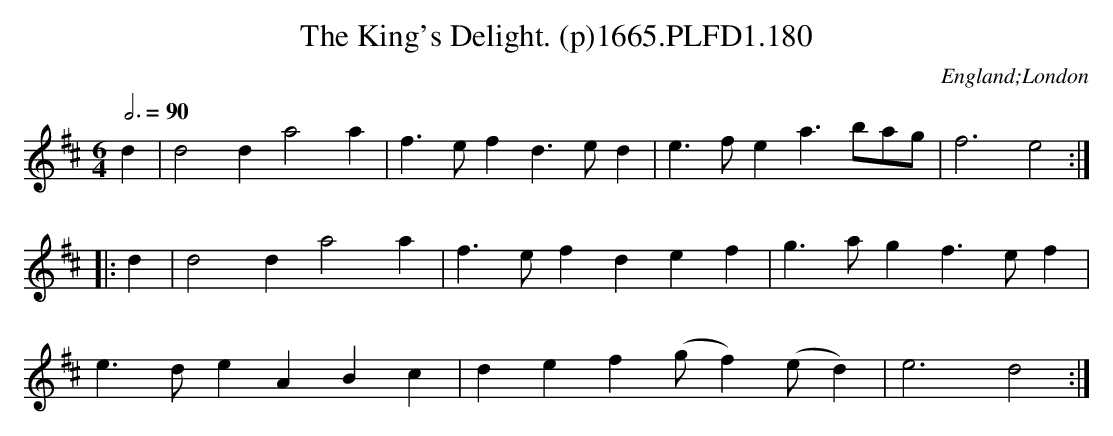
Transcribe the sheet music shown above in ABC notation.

X:1
T:King's Delight. (p)1665.PLFD1.180, The
M:6/4
L:1/4
Q:3/4=90
O:England;London
K:D
d|d2da2a|f>efd>ed|e>fea>ba/g/|f3e2:|
|:d|d2da2a|f>efdef|g>agf>ef|
e>deABc|def(g/f)(e/d)|e3d2:|
